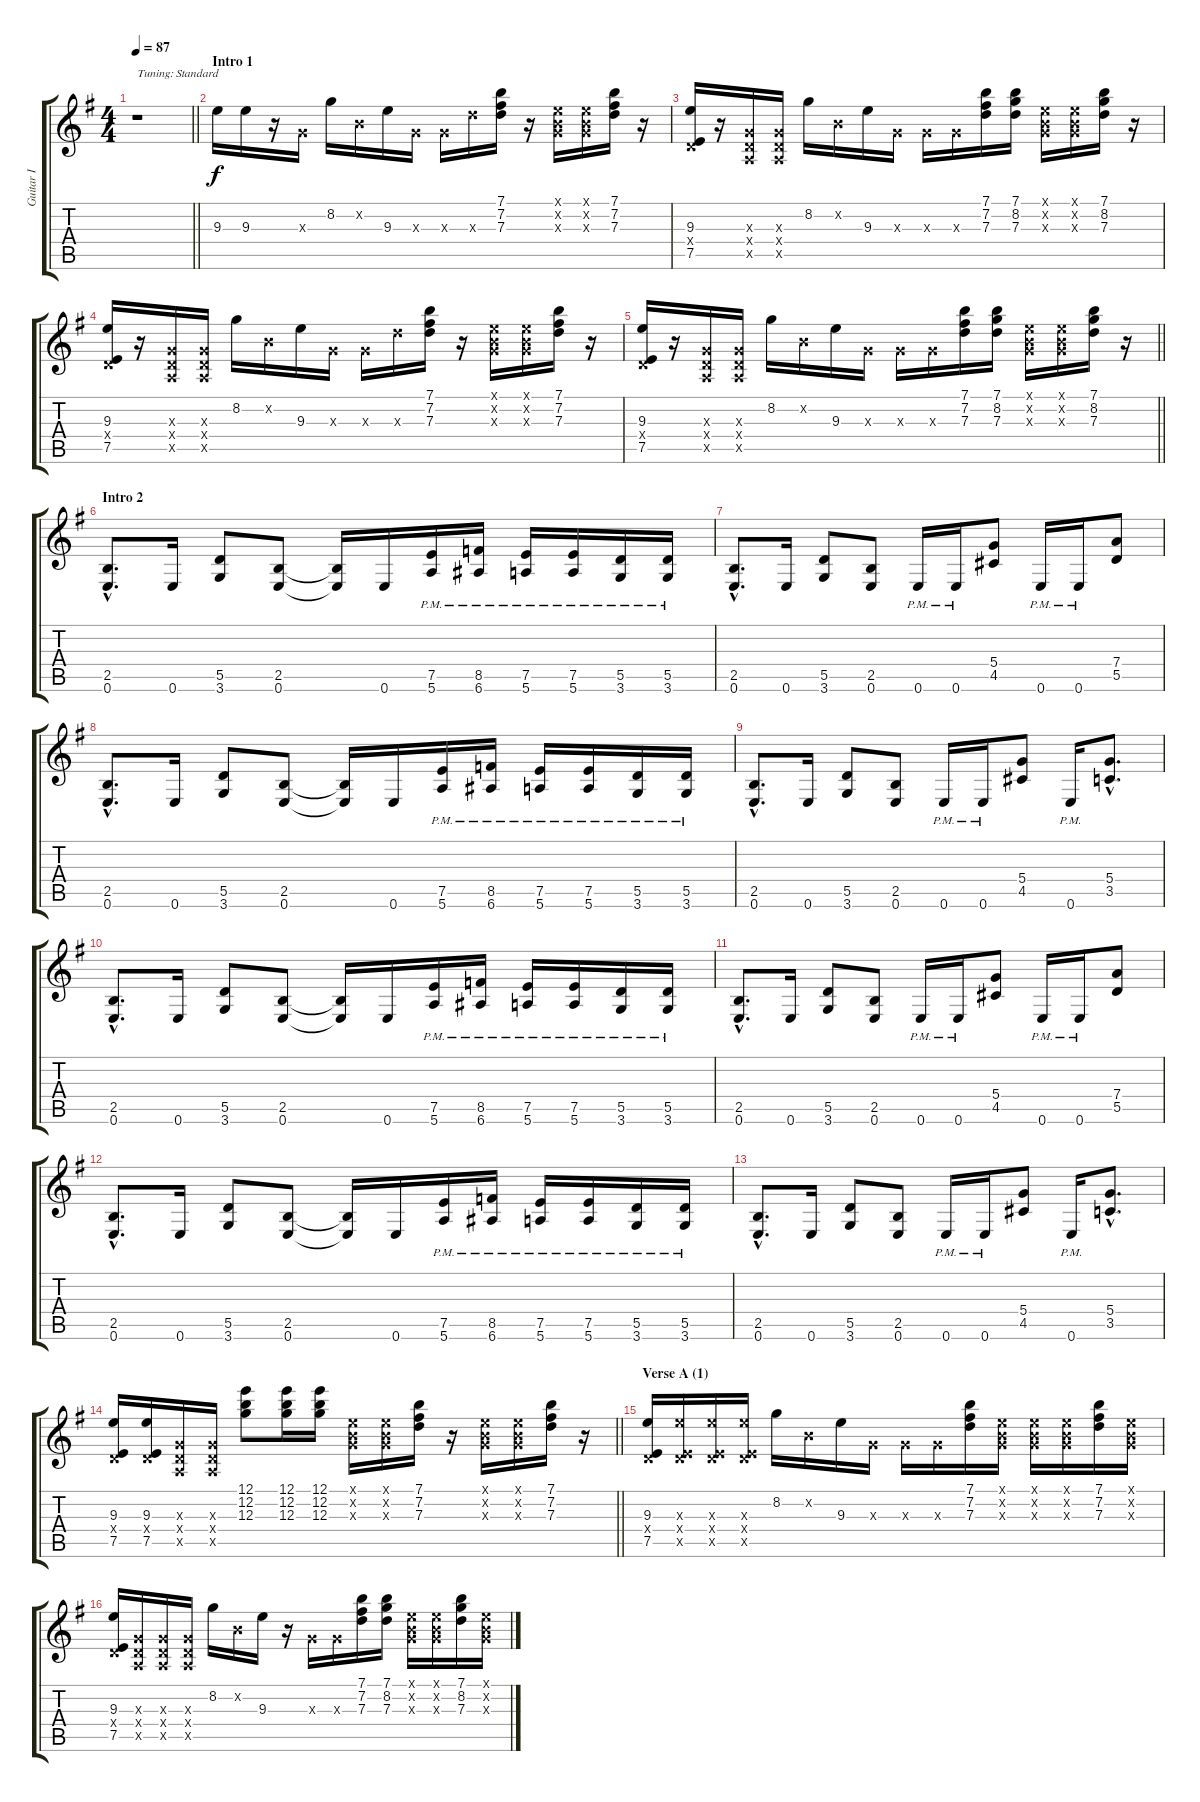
\track ("Guitar I" "Guitar I") {instrument distortionguitar}
\staff {score tabs}
\tuning (E4 B3 G3 D3 A2 E2) {hide}
\ts (4 4)
\tempo 87
\clef g2
\barLineRight lightlight
\ks g
r.1{txt "Tuning: Standard" dy f instrument distortionguitar} |
\section ("" "Intro 1")
9.3.16 9.3.16 r.16 0.3{x}.16 8.2.16 0.2{x}.16 9.3.16 0.3{x}.16 0.3{x}.16 7.3{x}.16 (7.1 7.2 7.3).16 r.16 (0.1{x} 0.2{x} 0.3{x}).16 (0.1{x} 0.2{x} 0.3{x}).16 (7.1 7.2 7.3).16 r.16 |
(9.3 0.4{x} 7.5).16 r.16 (0.3{x} 0.4{x} 0.5{x}).16 (0.3{x} 0.4{x} 0.5{x}).16 8.2.16 0.2{x}.16 9.3.16 0.3{x}.16 0.3{x}.16 0.3{x}.16 (7.1 7.2 7.3).16 (7.1 8.2 7.3).16 (0.1{x} 0.2{x} 0.3{x}).16 (0.1{x} 0.2{x} 0.3{x}).16 (7.1 8.2 7.3).16 r.16 |
(9.3 0.4{x} 7.5).16 r.16 (0.3{x} 0.4{x} 0.5{x}).16 (0.3{x} 0.4{x} 0.5{x}).16 8.2.16 0.2{x}.16 9.3.16 0.3{x}.16 0.3{x}.16 7.3{x}.16 (7.1 7.2 7.3).16 r.16 (0.1{x} 0.2{x} 0.3{x}).16 (0.1{x} 0.2{x} 0.3{x}).16 (7.1 7.2 7.3).16 r.16 |
\barLineRight lightlight
(9.3 0.4{x} 7.5).16 r.16 (0.3{x} 0.4{x} 0.5{x}).16 (0.3{x} 0.4{x} 0.5{x}).16 8.2.16 0.2{x}.16 9.3.16 0.3{x}.16 0.3{x}.16 0.3{x}.16 (7.1 7.2 7.3).16 (7.1 8.2 7.3).16 (0.1{x} 0.2{x} 0.3{x}).16 (0.1{x} 0.2{x} 0.3{x}).16 (7.1 8.2 7.3).16 r.16 |
\section ("" "Intro 2")
(2.5{hac} 0.6{hac}).8{d} 0.6.16 (5.5 3.6).8 (2.5 0.6).8 (2.5{t} 0.6{t}).16 0.6.16 (7.5{pm} 5.6{pm}).16 (8.5{pm} 6.6{pm}).16 (7.5{pm} 5.6{pm}).16 (7.5{pm} 5.6{pm}).16 (5.5{pm} 3.6{pm}).16 (5.5{pm} 3.6{pm}).16 |
(2.5{hac} 0.6{hac}).8{d} 0.6.16 (5.5 3.6).8 (2.5 0.6).8 0.6{pm}.16 0.6{pm}.16 (5.4 4.5).8 0.6{pm}.16 0.6{pm}.16 (7.4 5.5).8 |
(2.5{hac} 0.6{hac}).8{d} 0.6.16 (5.5 3.6).8 (2.5 0.6).8 (2.5{t} 0.6{t}).16 0.6.16 (7.5{pm} 5.6{pm}).16 (8.5{pm} 6.6{pm}).16 (7.5{pm} 5.6{pm}).16 (7.5{pm} 5.6{pm}).16 (5.5{pm} 3.6{pm}).16 (5.5{pm} 3.6{pm}).16 |
(2.5{hac} 0.6{hac}).8{d} 0.6.16 (5.5 3.6).8 (2.5 0.6).8 0.6{pm}.16 0.6{pm}.16 (5.4 4.5).8 0.6{pm}.16 (5.4{hac} 3.5{hac}).8{d} |
(2.5{hac} 0.6{hac}).8{d} 0.6.16 (5.5 3.6).8 (2.5 0.6).8 (2.5{t} 0.6{t}).16 0.6.16 (7.5{pm} 5.6{pm}).16 (8.5{pm} 6.6{pm}).16 (7.5{pm} 5.6{pm}).16 (7.5{pm} 5.6{pm}).16 (5.5{pm} 3.6{pm}).16 (5.5{pm} 3.6{pm}).16 |
(2.5{hac} 0.6{hac}).8{d} 0.6.16 (5.5 3.6).8 (2.5 0.6).8 0.6{pm}.16 0.6{pm}.16 (5.4 4.5).8 0.6{pm}.16 0.6{pm}.16 (7.4 5.5).8 |
(2.5{hac} 0.6{hac}).8{d} 0.6.16 (5.5 3.6).8 (2.5 0.6).8 (2.5{t} 0.6{t}).16 0.6.16 (7.5{pm} 5.6{pm}).16 (8.5{pm} 6.6{pm}).16 (7.5{pm} 5.6{pm}).16 (7.5{pm} 5.6{pm}).16 (5.5{pm} 3.6{pm}).16 (5.5{pm} 3.6{pm}).16 |
(2.5{hac} 0.6{hac}).8{d} 0.6.16 (5.5 3.6).8 (2.5 0.6).8 0.6{pm}.16 0.6{pm}.16 (5.4 4.5).8 0.6{pm}.16 (5.4{hac} 3.5{hac}).8{d} |
\barLineRight lightlight
(9.3 0.4{x} 7.5).16 (9.3 0.4{x} 7.5).16 (0.3{x} 0.4{x} 0.5{x}).16 (0.3{x} 0.4{x} 0.5{x}).16 (12.1 12.2 12.3).8 (12.1 12.2 12.3).16 (12.1 12.2 12.3).16 (0.1{x} 0.2{x} 0.3{x}).16 (0.1{x} 0.2{x} 0.3{x}).16 (7.1 7.2 7.3).16 r.16 (0.1{x} 0.2{x} 0.3{x}).16 (0.1{x} 0.2{x} 0.3{x}).16 (7.1 7.2 7.3).16 r.16 |
\section ("" "Verse A (1)")
(9.3 0.4{x} 7.5).16 (9.3{x} 0.4{x} 7.5{x}).16 (9.3{x} 0.4{x} 7.5{x}).16 (9.3{x} 0.4{x} 7.5{x}).16 8.2.16 0.2{x}.16 9.3.16 0.3{x}.16 0.3{x}.16 0.3{x}.16 (7.1 7.2 7.3).16 (0.1{x} 0.2{x} 0.3{x}).16 (0.1{x} 0.2{x} 0.3{x}).16 (0.1{x} 0.2{x} 0.3{x}).16 (7.1 7.2 7.3).16 (0.1{x} 0.2{x} 0.3{x}).16 |
(9.3 0.4{x} 7.5).16 (0.3{x} 0.4{x} 0.5{x}).16 (0.3{x} 0.4{x} 0.5{x}).16 (0.3{x} 0.4{x} 0.5{x}).16 8.2.16 0.2{x}.16 9.3.16 r.16 0.3{x}.16 0.3{x}.16 (7.1 7.2 7.3).16 (7.1 8.2 7.3).16 (0.1{x} 0.2{x} 0.3{x}).16 (0.1{x} 0.2{x} 0.3{x}).16 (7.1 8.2 7.3).16 (0.1{x} 0.2{x} 0.3{x}).16
